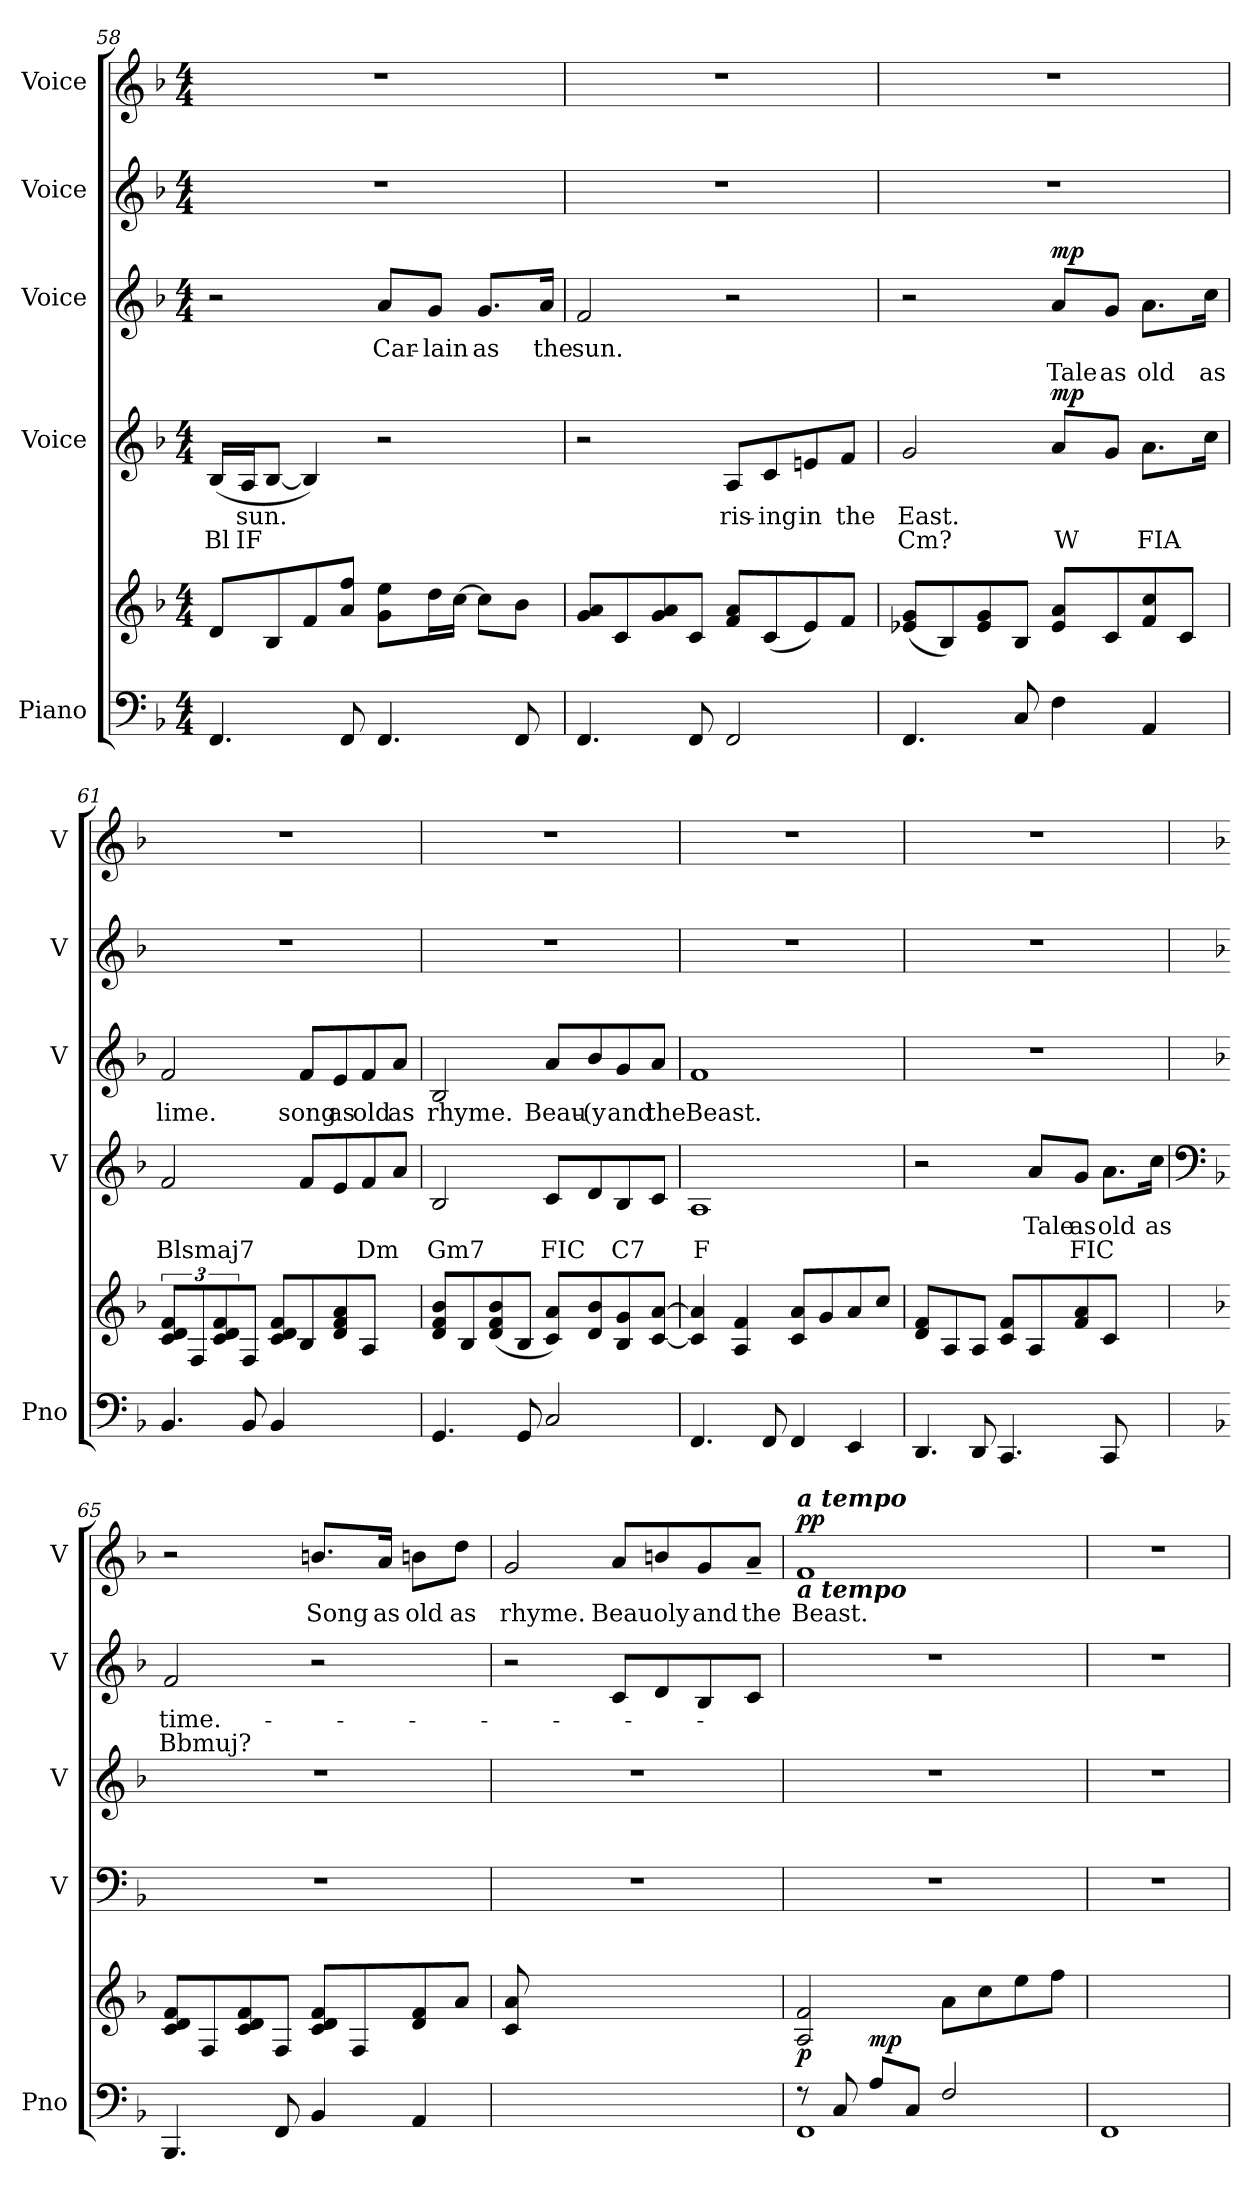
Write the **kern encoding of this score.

**kern	**kern	**dynam	**kern	**text	**text	**dynam	**kern	**text	**text	**dynam	**kern	**text	**text	**kern	**text	**dynam
*part5	*part5	*part5	*part4	*part4	*part4	*part4	*part3	*part3	*part3	*part3	*part2	*part2	*part2	*part1	*part1	*part1
*staff6	*staff5	*staff5/6	*staff4	*staff4	*staff4	*staff4	*staff3	*staff3	*staff3	*staff3	*staff2	*staff2	*staff2	*staff1	*staff1	*staff1
*I"Piano	*	*	*I"Voice	*	*	*	*I"Voice	*	*	*	*I"Voice	*	*	*I"Voice	*	*
*I'Pno	*	*	*I'V	*	*	*	*I'V	*	*	*	*I'V	*	*	*I'V	*	*
!!LO:LB:g=z
*clefF4	*clefG2	*	*clefG2	*	*	*	*clefG2	*	*	*	*clefG2	*	*	*clefG2	*	*
*k[b-]	*k[b-]	*	*k[b-]	*	*	*	*k[b-]	*	*	*	*k[b-]	*	*	*k[b-]	*	*
*M4/4	*M4/4	*	*M4/4	*	*	*	*M4/4	*	*	*	*M4/4	*	*	*M4/4	*	*
=58	=58	=58	=58	=58	=58	=58	=58	=58	=58	=58	=58	=58	=58	=58	=58	=58
!	!	!	!	!	!LO:LY:b	!	!	!	!	!	!	!	!	!	!	!
4.FF/	8d/L	.	(<16B-/LL	.	Bl	.	2rcc	.	.	.	1r	.	.	1r	.	.
!	!	!	!	!LO:LY:b	!LO:LY:b	!	!	!	!	!	!	!	!	!	!	!
.	.	.	16A/J	sun.	IF	.	.	.	.	.	.	.	.	.	.	.
.	8B-/	.	[<8B-/J	.	.	.	.	.	.	.	.	.	.	.	.	.
.	8f/	.	4B-/])	.	.	.	.	.	.	.	.	.	.	.	.	.
8FF/	8a/ 8ff/J	.	.	.	.	.	.	.	.	.	.	.	.	.	.	.
!	!	!	!	!	!	!	!	!LO:LY:b	!	!	!	!	!	!	!	!
4.FF/	8g\ 8ee\L	.	2r	.	.	.	8a/L	Car-	.	.	.	.	.	.	.	.
!	!	!	!	!	!	!	!	!LO:LY:b	!	!	!	!	!	!	!	!
.	16dd\L	.	.	.	.	.	8g/J	-lain	.	.	.	.	.	.	.	.
.	[>16cc\JJ	.	.	.	.	.	.	.	.	.	.	.	.	.	.	.
!	!	!	!	!	!	!	!	!LO:LY:b	!	!	!	!	!	!	!	!
.	8cc\L]	.	.	.	.	.	8.g/L	as	.	.	.	.	.	.	.	.
8FF/	8b-\J	.	.	.	.	.	.	.	.	.	.	.	.	.	.	.
!	!	!	!	!	!	!	!	!LO:LY:b	!	!	!	!	!	!	!	!
.	.	.	.	.	.	.	16a/Jk	the	.	.	.	.	.	.	.	.
=59	=59	=59	=59	=59	=59	=59	=59	=59	=59	=59	=59	=59	=59	=59	=59	=59
!	!	!	!	!	!	!	!	!LO:LY:b	!	!	!	!	!	!	!	!
4.FF/	8g/ 8a/L	.	2r	.	.	.	2f/	sun.	.	.	1r	.	.	1r	.	.
.	8c/	.	.	.	.	.	.	.	.	.	.	.	.	.	.	.
.	8g/ 8a/	.	.	.	.	.	.	.	.	.	.	.	.	.	.	.
8FF/	8c/J	.	.	.	.	.	.	.	.	.	.	.	.	.	.	.
!	!	!	!	!LO:LY:b	!	!	!	!	!	!	!	!	!	!	!	!
2FF/	8f/ 8a/L	.	8A/L	ris-	.	.	2rcc	.	.	.	.	.	.	.	.	.
!	!	!	!	!LO:LY:b	!	!	!	!	!	!	!	!	!	!	!	!
.	(>8c/	.	8c/	-ing	.	.	.	.	.	.	.	.	.	.	.	.
!	!	!	!	!LO:LY:b	!	!	!	!	!	!	!	!	!	!	!	!
.	8e/)	.	8en/	in	.	.	.	.	.	.	.	.	.	.	.	.
!	!	!	!	!LO:LY:b	!	!	!	!	!	!	!	!	!	!	!	!
.	8f/J	.	8f/J	the	.	.	.	.	.	.	.	.	.	.	.	.
=60	=60	=60	=60	=60	=60	=60	=60	=60	=60	=60	=60	=60	=60	=60	=60	=60
!	!	!	!	!LO:LY:b	!LO:LY:b	!	!	!	!	!	!	!	!	!	!	!
4.FF/	(>8e-X/ 8g/L	.	2g/	East.	Cm?	.	2rcc	.	.	.	1r	.	.	1r	.	.
.	8B-/)	.	.	.	.	.	.	.	.	.	.	.	.	.	.	.
.	8e-/ 8g/	.	.	.	.	.	.	.	.	.	.	.	.	.	.	.
8C/	8B-/J	.	.	.	.	.	.	.	.	.	.	.	.	.	.	.
!	!	!	!	!	!LO:LY:b	!LO:DY:a	!	!	!LO:LY:b	!LO:DY:a	!	!	!	!	!	!
4F\	8e-/ 8a/L	.	8a/L	.	W	mp	8a/L	.	Tale	mp	.	.	.	.	.	.
!	!	!	!	!	!	!	!	!	!LO:LY:b	!	!	!	!	!	!	!
.	8c/	.	8g/J	.	.	.	8g/J	.	as	.	.	.	.	.	.	.
!	!	!	!	!	!LO:LY:b	!	!	!	!LO:LY:b	!	!	!	!	!	!	!
4AA/	8f/ 8cc/	.	8.a\L	.	FIA	.	8.a\L	.	old	.	.	.	.	.	.	.
.	8c/J	.	.	.	.	.	.	.	.	.	.	.	.	.	.	.
!	!	!	!	!	!	!	!	!	!LO:LY:b	!	!	!	!	!	!	!
.	.	.	16cc\Jk	.	.	.	16cc\Jk	.	as	.	.	.	.	.	.	.
!!LO:LB:g=z
=61	=61	=61	=61	=61	=61	=61	=61	=61	=61	=61	=61	=61	=61	=61	=61	=61
*^	*	*	*	*	*	*	*	*	*	*	*	*	*	*	*	*
!	!	!	!	!	!	!LO:LY:b	!	!	!LO:LY:b	!	!	!	!	!	!	!	!
4.BB-/	4ryy	12c/ 12d/ 12f/L	.	2f/	.	Blsmaj7	.	2f/	lime.	.	.	1r	.	.	1r	.	.
.	.	12F/	.	.	.	.	.	.	.	.	.	.	.	.	.	.	.
.	.	12c/ 12d/ 12f/	.	.	.	.	.	.	.	.	.	.	.	.	.	.	.
.	8BB-/	8F/J	.	.	.	.	.	.	.	.	.	.	.	.	.	.	.
4BB-/	4.ryy	8c/ 8d/ 8f/L	.	.	.	.	.	.	.	.	.	.	.	.	.	.	.
!	!	!	!	!	!	!	!	!	!LO:LY:b	!	!	!	!	!	!	!	!
.	.	8B-/	.	8f/L	.	.	.	8f/L	song	.	.	.	.	.	.	.	.
!	!	!	!	!	!	!	!	!	!LO:LY:b	!	!	!	!	!	!	!	!
4.ryy	.	8d/ 8f/ 8a/	.	8e/	.	.	.	8e/	as	.	.	.	.	.	.	.	.
!	!	!	!	!	!	!LO:LY:b	!	!	!LO:LY:b	!	!	!	!	!	!	!	!
.	4ryy	8A/J	.	8f/	.	Dm	.	8f/	old	.	.	.	.	.	.	.	.
!	!	!	!	!	!	!	!	!	!LO:LY:b	!	!	!	!	!	!	!	!
.	.	8ryy	.	8a/J	.	.	.	8a/J	as	.	.	.	.	.	.	.	.
*v	*v	*	*	*	*	*	*	*	*	*	*	*	*	*	*	*	*
=62	=62	=62	=62	=62	=62	=62	=62	=62	=62	=62	=62	=62	=62	=62	=62	=62
!	!	!	!	!	!LO:LY:b	!	!	!LO:LY:b	!	!	!	!	!	!	!	!
4.GG/	8d/ 8f/ 8b-/L	.	2B-/	.	Gm7	.	2B-/	rhyme.	.	.	1r	.	.	1r	.	.
.	8B-/	.	.	.	.	.	.	.	.	.	.	.	.	.	.	.
.	(<8d/ 8f/ 8b-/	.	.	.	.	.	.	.	.	.	.	.	.	.	.	.
8GG/	8B-/J	.	.	.	.	.	.	.	.	.	.	.	.	.	.	.
!	!	!	!	!	!LO:LY:b	!	!	!LO:LY:b	!	!	!	!	!	!	!	!
2C/	8c/ 8a/L)	.	8c/L	.	FIC	.	8a/L	Beau-	.	.	.	.	.	.	.	.
!	!	!	!	!	!	!	!	!LO:LY:b	!	!	!	!	!	!	!	!
.	8d/ 8b-/	.	8d/	.	.	.	8b-/	-(y	.	.	.	.	.	.	.	.
!	!	!	!	!	!LO:LY:b	!	!	!LO:LY:b	!	!	!	!	!	!	!	!
.	8B-/ 8g/	.	8B-/	.	C7	.	8g/	and	.	.	.	.	.	.	.	.
!	!	!	!	!	!	!	!	!LO:LY:b	!	!	!	!	!	!	!	!
.	[<8c/ [>8a/J	.	8c/J	.	.	.	8a/J	the	.	.	.	.	.	.	.	.
=63	=63	=63	=63	=63	=63	=63	=63	=63	=63	=63	=63	=63	=63	=63	=63	=63
!	!	!	!	!	!LO:LY:b	!	!	!LO:LY:b	!	!	!	!	!	!	!	!
4.FF/	4c/] 4a/]	.	1A	.	F	.	1f	Beast.	.	.	1r	.	.	1r	.	.
.	4A/ 4f/	.	.	.	.	.	.	.	.	.	.	.	.	.	.	.
8FF/	.	.	.	.	.	.	.	.	.	.	.	.	.	.	.	.
4FF/	8c/ 8a/L	.	.	.	.	.	.	.	.	.	.	.	.	.	.	.
.	8g/	.	.	.	.	.	.	.	.	.	.	.	.	.	.	.
4EE/	8a/	.	.	.	.	.	.	.	.	.	.	.	.	.	.	.
.	8cc/J	.	.	.	.	.	.	.	.	.	.	.	.	.	.	.
=64	=64	=64	=64	=64	=64	=64	=64	=64	=64	=64	=64	=64	=64	=64	=64	=64
*^	*	*	*	*	*	*	*	*	*	*	*	*	*	*	*	*
4.DD/	4ryy	8d/ 8f/L	.	2r	.	.	.	1r	.	.	.	1r	.	.	1r	.	.
.	.	8A/	.	.	.	.	.	.	.	.	.	.	.	.	.	.	.
.	8DD/	8A/J	.	.	.	.	.	.	.	.	.	.	.	.	.	.	.
4.CC/	8ryy	8c/ 8f/L	.	.	.	.	.	.	.	.	.	.	.	.	.	.	.
!	!	!	!	!	!LO:LY:b	!	!	!	!	!	!	!	!	!	!	!	!
.	2ryy	8A/	.	8a/L	Tale	.	.	.	.	.	.	.	.	.	.	.	.
!	!	!	!	!	!LO:LY:b	!LO:LY:b	!	!	!	!	!	!	!	!	!	!	!
.	.	8f/ 8a/	.	8g/J	as	FIC	.	.	.	.	.	.	.	.	.	.	.
!	!	!	!	!	!LO:LY:b	!	!	!	!	!	!	!	!	!	!	!	!
8CC/	.	8c/J	.	8.a\L	old	.	.	.	.	.	.	.	.	.	.	.	.
8ryy	.	8ryy	.	.	.	.	.	.	.	.	.	.	.	.	.	.	.
!	!	!	!	!	!LO:LY:b	!	!	!	!	!	!	!	!	!	!	!	!
.	.	.	.	16cc\Jk	as	.	.	.	.	.	.	.	.	.	.	.	.
*v	*v	*	*	*	*	*	*	*	*	*	*	*	*	*	*	*	*
!!LO:PB:g=z
=65	=65	=65	=65	=65	=65	=65	=65	=65	=65	=65	=65	=65	=65	=65	=65	=65
*	*	*	*clefF4	*	*	*	*	*	*	*	*	*	*	*	*	*
*k[b-]	*k[b-]	*	*	*	*	*	*	*	*	*	*k[b-]	*	*	*	*	*
!	!	!	!	!	!	!	!	!	!	!	!	!LO:LY:b	!LO:LY:b	!	!	!
4.BBB-/	8c/ 8d/ 8f/L	.	1r	.	.	.	1r	.	.	.	2f/	time.-	Bbmuj?	2rcc	.	.
.	8F/	.	.	.	.	.	.	.	.	.	.	.	.	.	.	.
.	8c/ 8d/ 8f/	.	.	.	.	.	.	.	.	.	.	.	.	.	.	.
8FF/	8F/J	.	.	.	.	.	.	.	.	.	.	.	.	.	.	.
!	!	!	!	!	!	!	!	!	!	!	!	!	!	!	!LO:LY:b	!
4BB-/	8c/ 8d/ 8f/L	.	.	.	.	.	.	.	.	.	2r	.	.	8.bn/L	Song	.
.	8F/	.	.	.	.	.	.	.	.	.	.	.	.	.	.	.
!	!	!	!	!	!	!	!	!	!	!	!	!	!	!	!LO:LY:b	!
.	.	.	.	.	.	.	.	.	.	.	.	.	.	16a/Jk	as	.
!	!	!	!	!	!	!	!	!	!	!	!	!	!	!	!LO:LY:b	!
4AA/	8d/ 8f/	.	.	.	.	.	.	.	.	.	.	.	.	8bn\L	old	.
!	!	!	!	!	!	!	!	!	!	!	!	!	!	!	!LO:LY:b	!
.	8a/J	.	.	.	.	.	.	.	.	.	.	.	.	8dd\J	as	.
=66	=66	=66	=66	=66	=66	=66	=66	=66	=66	=66	=66	=66	=66	=66	=66	=66
!	!	!	!	!	!	!	!	!	!	!	!	!	!	!	!LO:LY:b	!
1ryy	8c/ 8a/L	.	1r	.	.	.	1r	.	.	.	2rcc	.	.	2g/	rhyme.	.
.	2..ryy	.	.	.	.	.	.	.	.	.	.	.	.	.	.	.
!	!	!	!	!	!	!	!	!	!	!	!	!	!	!	!LO:LY:b	!
.	.	.	.	.	.	.	.	.	.	.	8c/L	.	.	8a/L	Beauoly	.
.	.	.	.	.	.	.	.	.	.	.	8d/	.	.	8bn/	.	.
!	!	!	!	!	!	!	!	!	!	!	!	!	!	!	!LO:LY:b	!
.	.	.	.	.	.	.	.	.	.	.	8B-/	.	.	8g/	and	.
!	!	!	!	!	!	!	!	!	!	!	!	!	!	!	!LO:LY:b	!
.	.	.	.	.	.	.	.	.	.	.	8c/J	.	.	8a~</J	the	.
=67	=67	=67	=67	=67	=67	=67	=67	=67	=67	=67	=67	=67	=67	=67	=67	=67
*^	*	*	*	*	*	*	*	*	*	*	*	*	*	*	*	*
!	!	!	!	!	!	!	!	!	!	!	!	!	!	!	!LO:TX:a:Bi:t=a tempo	!	!
!	!	!	!	!	!	!	!	!	!	!	!	!	!	!	!LO:TX:b:Bi:t=a tempo	!	!
!	!	!	!LO:DY:b	!	!	!	!	!	!	!	!	!	!	!	!	!LO:LY:b	!LO:DY:a
8rF	1FF	2A/ 2f/	p	1r	.	.	.	1r	.	.	.	1r	.	.	1f	Beast.	pp
8C/	.	.	.	.	.	.	.	.	.	.	.	.	.	.	.	.	.
!	!	!	!LO:DY:a=2	!	!	!	!	!	!	!	!	!	!	!	!	!	!
8A/L	.	.	mp	.	.	.	.	.	.	.	.	.	.	.	.	.	.
8C/J	.	.	.	.	.	.	.	.	.	.	.	.	.	.	.	.	.
2F/	.	8a\L	.	.	.	.	.	.	.	.	.	.	.	.	.	.	.
.	.	8cc\	.	.	.	.	.	.	.	.	.	.	.	.	.	.	.
.	.	8ee\	.	.	.	.	.	.	.	.	.	.	.	.	.	.	.
.	.	8ff\J	.	.	.	.	.	.	.	.	.	.	.	.	.	.	.
*v	*v	*	*	*	*	*	*	*	*	*	*	*	*	*	*	*	*
=68	=68	=68	=68	=68	=68	=68	=68	=68	=68	=68	=68	=68	=68	=68	=68	=68
1FF	1ryy	.	1r	.	.	.	1r	.	.	.	1r	.	.	1r	.	.
=	=	=	=	=	=	=	=	=	=	=	=	=	=	=	=	=
*-	*-	*-	*-	*-	*-	*-	*-	*-	*-	*-	*-	*-	*-	*-	*-	*-
